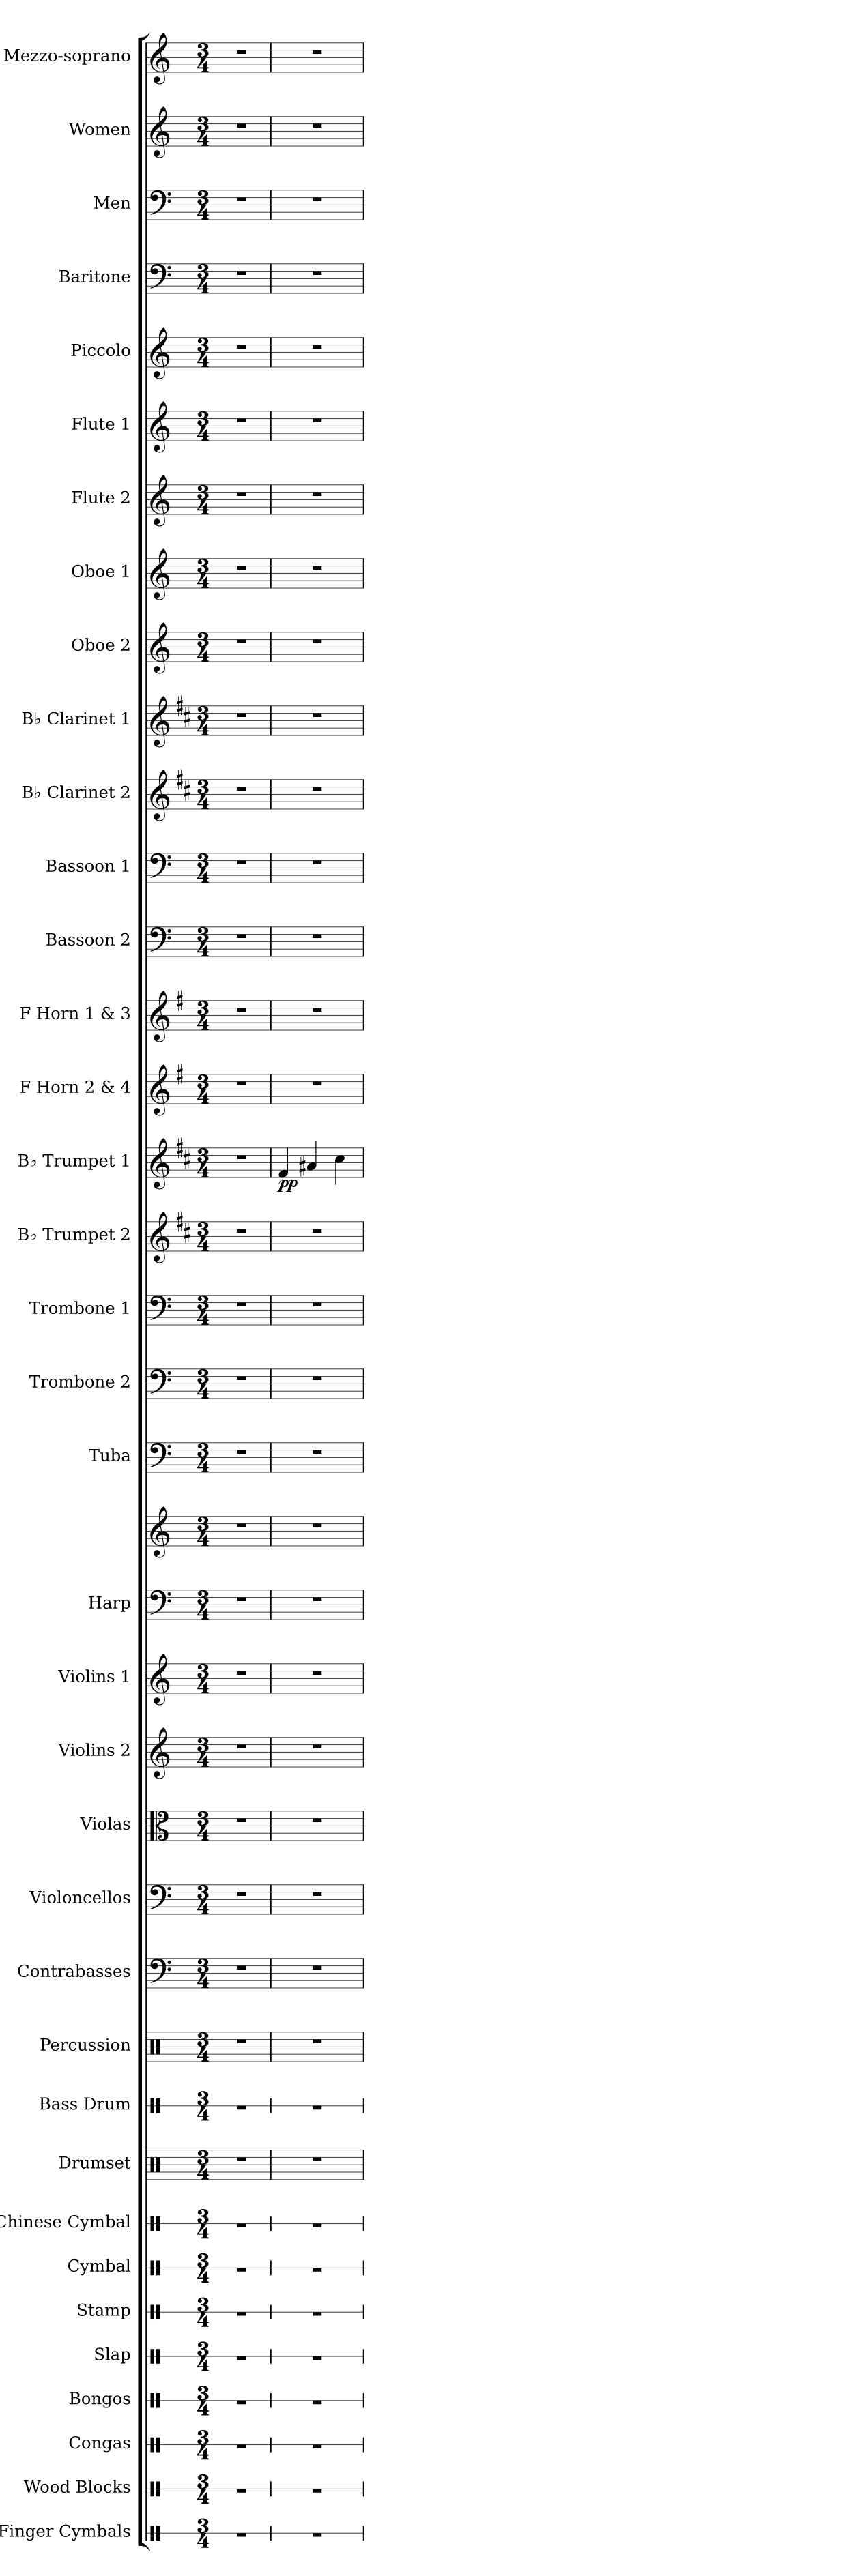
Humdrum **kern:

**kern	**kern	**kern	**kern	**kern	**kern	**kern	**kern	**kern	**kern	**kern	**kern	**kern	**kern	**kern	**kern	**kern	**kern	**kern	**kern	**kern	**kern	**kern	**dynam	**kern	**kern	**kern	**kern	**kern	**kern	**kern	**kern	**kern	**kern	**kern	**kern	**kern	**kern	**kern
*part37	*part36	*part35	*part34	*part33	*part32	*part31	*part30	*part29	*part28	*part27	*part26	*part25	*part24	*part23	*part22	*part21	*part21	*part20	*part19	*part18	*part17	*part16	*part16	*part15	*part14	*part13	*part12	*part11	*part10	*part9	*part8	*part7	*part6	*part5	*part4	*part3	*part2	*part1
*staff38	*staff37	*staff36	*staff35	*staff34	*staff33	*staff32	*staff31	*staff30	*staff29	*staff28	*staff27	*staff26	*staff25	*staff24	*staff23	*staff22	*staff21	*staff20	*staff19	*staff18	*staff17	*staff16	*staff16	*staff15	*staff14	*staff13	*staff12	*staff11	*staff10	*staff9	*staff8	*staff7	*staff6	*staff5	*staff4	*staff3	*staff2	*staff1
*I"Finger Cymbals	*I"Wood Blocks	*I"Congas	*I"Bongos	*I"Slap	*I"Stamp	*I"Cymbal	*I"Chinese Cymbal	*I"Drumset	*I"Bass Drum	*I"Percussion	*I"Contrabasses	*I"Violoncellos	*I"Violas	*I"Violins 2	*I"Violins 1	*I"Harp	*	*I"Tuba	*I"Trombone 2	*I"Trombone 1	*I"B♭ Trumpet 2	*I"B♭ Trumpet 1	*	*I"F Horn 2 &amp; 4	*I"F Horn 1 &amp; 3	*I"Bassoon 2	*I"Bassoon 1	*I"B♭ Clarinet 2	*I"B♭ Clarinet 1	*I"Oboe 2	*I"Oboe 1	*I"Flute 2	*I"Flute 1	*I"Piccolo	*I"Baritone	*I"Men	*I"Women	*I"Mezzo-soprano
*I'Fi. Cym.	*I'Wd. Bl.	*I'Con.	*I'Bon.	*I'Sla.	*I'Sta.	*I'Cym.	*I'Ch. Cym.	*I'D. Set	*I'B. Dr.	*I'Perc.	*I'Cbs.	*I'Vcs.	*I'Vlas.	*I'Vlns. 2	*I'Vlns. 1	*I'Hrp.	*	*I'Tba.	*I'Tbn. 2	*I'Tbn. 1	*I'B♭ Tpt. 2	*I'B♭ Tpt. 1	*	*I'F Hn. 2 4	*I'F Hn. 1 3	*I'Bsn. 2	*I'Bsn. 1	*I'B♭ Cl. 2	*I'B♭ Cl. 1	*I'Ob. 2	*I'Ob. 1	*I'Fl. 2	*I'Fl. 1	*I'Picc.	*I'Bar.	*I'M.	*I'W.	*I'Mzs.
*stria1	*stria1	*stria1	*stria1	*stria1	*stria1	*stria1	*stria1	*	*stria1	*	*	*	*	*	*	*	*	*	*	*	*	*	*	*	*	*	*	*	*	*	*	*	*	*	*	*	*	*
*clefX	*clefX	*clefX	*clefX	*clefX	*clefX	*clefX	*clefX	*clefX	*clefX	*clefX	*clefF4	*clefF4	*clefC3	*clefG2	*clefG2	*clefF4	*clefG2	*clefF4	*clefF4	*clefF4	*clefG2	*clefG2	*	*clefG2	*clefG2	*clefF4	*clefF4	*clefG2	*clefG2	*clefG2	*clefG2	*clefG2	*clefG2	*clefG2	*clefF4	*clefF4	*clefG2	*clefG2
*	*	*	*	*	*	*	*	*	*	*	*ITrd7c12	*	*	*	*	*	*	*	*	*	*ITrd1c2	*ITrd1c2	*	*ITrd4c7	*ITrd4c7	*	*	*ITrd1c2	*ITrd1c2	*	*	*	*	*ITrd-7c-12	*	*	*	*
*k[]	*k[]	*k[]	*k[]	*k[]	*k[]	*k[]	*k[]	*k[]	*k[]	*k[]	*k[]	*k[]	*k[]	*k[]	*k[]	*k[]	*k[]	*k[]	*k[]	*k[]	*k[]	*k[]	*	*k[]	*k[]	*k[]	*k[]	*k[]	*k[]	*k[]	*k[]	*k[]	*k[]	*k[]	*k[]	*k[]	*k[]	*k[]
*M3/4	*M3/4	*M3/4	*M3/4	*M3/4	*M3/4	*M3/4	*M3/4	*M3/4	*M3/4	*M3/4	*M3/4	*M3/4	*M3/4	*M3/4	*M3/4	*M3/4	*M3/4	*M3/4	*M3/4	*M3/4	*M3/4	*M3/4	*	*M3/4	*M3/4	*M3/4	*M3/4	*M3/4	*M3/4	*M3/4	*M3/4	*M3/4	*M3/4	*M3/4	*M3/4	*M3/4	*M3/4	*M3/4
=1	=1	=1	=1	=1	=1	=1	=1	=1	=1	=1	=1	=1	=1	=1	=1	=1	=1	=1	=1	=1	=1	=1	=1	=1	=1	=1	=1	=1	=1	=1	=1	=1	=1	=1	=1	=1	=1	=1
2.r	2.r	2.r	2.r	2.r	2.r	2.r	2.r	2.r	2.r	2.r	2.r	2.r	2.r	2.r	2.r	2.r	2.r	2.r	2.r	2.r	2.r	2.r	.	2.r	2.r	2.r	2.r	2.r	2.r	2.r	2.r	2.r	2.r	2.r	2.r	2.r	2.r	2.r
=2	=2	=2	=2	=2	=2	=2	=2	=2	=2	=2	=2	=2	=2	=2	=2	=2	=2	=2	=2	=2	=2	=2	=2	=2	=2	=2	=2	=2	=2	=2	=2	=2	=2	=2	=2	=2	=2	=2
*	*	*	*	*	*	*	*	*	*	*	*	*	*	*	*	*	*	*	*	*	*	*	*	*	*	*	*	*	*	*	*	*	*	*	*	*	*	*MM75
!	!	!	!	!	!	!	!	!	!	!	!	!	!	!	!	!	!	!	!	!	!	!	!LO:DY:b	!	!	!	!	!	!	!	!	!	!	!	!	!	!	!
2.r	2.r	2.r	2.r	2.r	2.r	2.r	2.r	2.r	2.r	2.r	2.r	2.r	2.r	2.r	2.r	2.r	2.r	2.r	2.r	2.r	2.r	4e/	pp	2.r	2.r	2.r	2.r	2.r	2.r	2.r	2.r	2.r	2.r	2.r	2.r	2.r	2.r	2.r
.	.	.	.	.	.	.	.	.	.	.	.	.	.	.	.	.	.	.	.	.	.	4g#X/	.	.	.	.	.	.	.	.	.	.	.	.	.	.	.	.
.	.	.	.	.	.	.	.	.	.	.	.	.	.	.	.	.	.	.	.	.	.	4b\	.	.	.	.	.	.	.	.	.	.	.	.	.	.	.	.
=	=	=	=	=	=	=	=	=	=	=	=	=	=	=	=	=	=	=	=	=	=	=	=	=	=	=	=	=	=	=	=	=	=	=	=	=	=	=
*-	*-	*-	*-	*-	*-	*-	*-	*-	*-	*-	*-	*-	*-	*-	*-	*-	*-	*-	*-	*-	*-	*-	*-	*-	*-	*-	*-	*-	*-	*-	*-	*-	*-	*-	*-	*-	*-	*-
